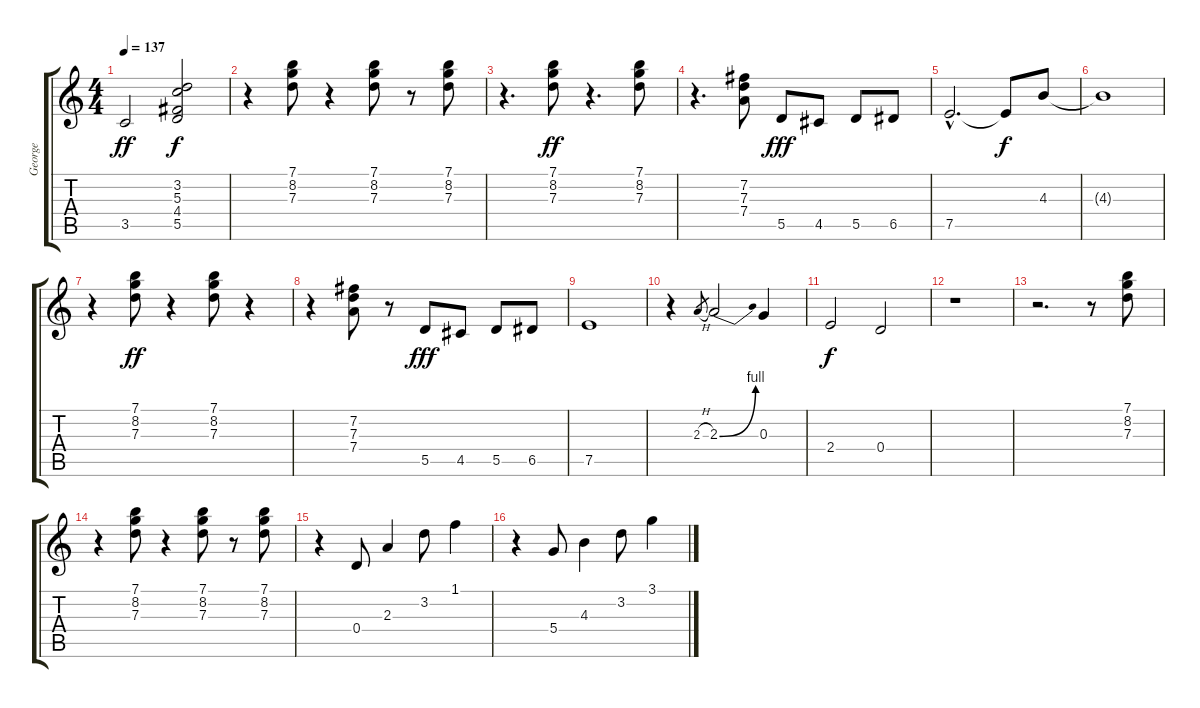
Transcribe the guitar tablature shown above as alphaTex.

\track ("George" "George") {instrument electricguitarclean}
\staff {score tabs}
\tuning (E4 B3 G3 D3 A2 E2) {hide}
\ts (4 4)
\tempo 137
\clef g2
\ks c
3.5.2{dy ff} (3.2 5.3 4.4 5.5).2{dy f} |
r.4 (7.1 8.2 7.3).8 r.4 (7.1 8.2 7.3).8 r.8 (7.1 8.2 7.3).8 |
r.4{d} (7.1 8.2 7.3).8{dy ff} r.4{d} (7.1 8.2 7.3).8 |
r.4{d} (7.2 7.3 7.4).8 5.5.8{dy fff} 4.5.8 5.5.8 6.5.8 |
7.5{hac}.2{d} 7.5{t}.8{dy f} 4.3.8 |
4.3{t}.1 |
r.4 (7.1 8.2 7.3).8{dy ff} r.4 (7.1 8.2 7.3).8 r.4 |
r.4 (7.2 7.3 7.4).8 r.8 5.5.8{dy fff} 4.5.8 5.5.8 6.5.8 |
7.5.1 |
r.4 2.3{h}.8{gr} 2.3{be (bend 0 0 60 4)}.2 0.3.4 |
2.4.2{dy f} 0.4.2 |
r.1 |
r.2{d} r.8 (7.1 8.2 7.3).8 |
r.4 (7.1 8.2 7.3).8 r.4 (7.1 8.2 7.3).8 r.8 (7.1 8.2 7.3).8 |
r.4 0.4.8 2.3.4 3.2.8 1.1.4 |
r.4 5.4.8 4.3.4 3.2.8 3.1.4
